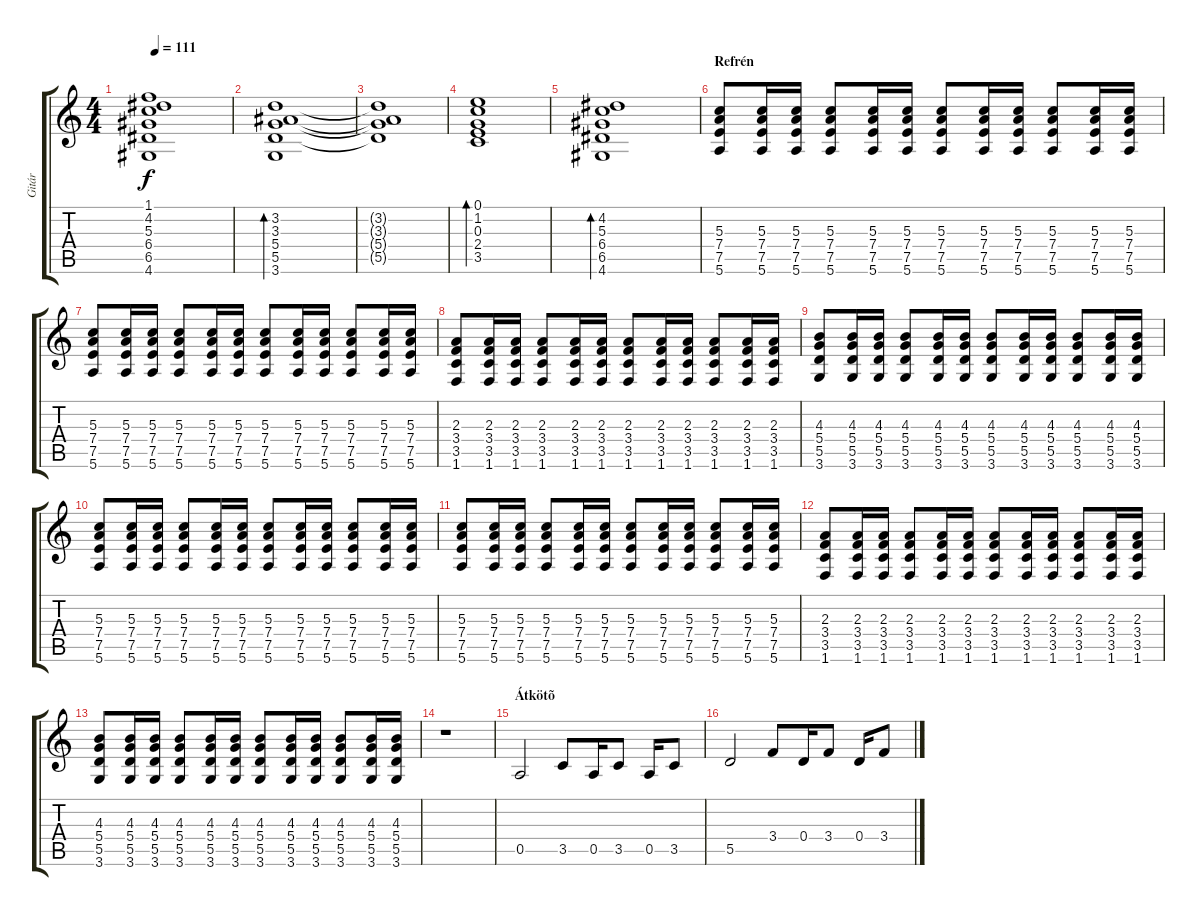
\track ("Gitár" "Gitár") {instrument electricguitarclean}
\staff {score tabs}
\tuning (E4 B3 G3 D3 A2 E2) {hide}
\ts (4 4)
\tempo 111
\clef g2
\ks c
(1.1{t} 4.2{t} 5.3{t} 6.4{t} 6.5{t} 4.6{t}).1{dy f} |
(3.2 3.3 5.4 5.5 3.6).1{bd 480} |
(3.2{t} 3.3{t} 5.4{t} 5.5{t}).1 |
(0.1 1.2 0.3 2.4 3.5).1{bd 480} |
(4.2 5.3 6.4 6.5 4.6).1{bd 480} |
\section ("" "Refrén")
(5.3 7.4 7.5 5.6).8{volume 8} (5.3 7.4 7.5 5.6).16 (5.3 7.4 7.5 5.6).16 (5.3 7.4 7.5 5.6).8 (5.3 7.4 7.5 5.6).16 (5.3 7.4 7.5 5.6).16 (5.3 7.4 7.5 5.6).8 (5.3 7.4 7.5 5.6).16 (5.3 7.4 7.5 5.6).16 (5.3 7.4 7.5 5.6).8 (5.3 7.4 7.5 5.6).16 (5.3 7.4 7.5 5.6).16 |
(5.3 7.4 7.5 5.6).8 (5.3 7.4 7.5 5.6).16 (5.3 7.4 7.5 5.6).16 (5.3 7.4 7.5 5.6).8 (5.3 7.4 7.5 5.6).16 (5.3 7.4 7.5 5.6).16 (5.3 7.4 7.5 5.6).8 (5.3 7.4 7.5 5.6).16 (5.3 7.4 7.5 5.6).16 (5.3 7.4 7.5 5.6).8 (5.3 7.4 7.5 5.6).16 (5.3 7.4 7.5 5.6).16 |
(2.3 3.4 3.5 1.6).8 (2.3 3.4 3.5 1.6).16 (2.3 3.4 3.5 1.6).16 (2.3 3.4 3.5 1.6).8 (2.3 3.4 3.5 1.6).16 (2.3 3.4 3.5 1.6).16 (2.3 3.4 3.5 1.6).8 (2.3 3.4 3.5 1.6).16 (2.3 3.4 3.5 1.6).16 (2.3 3.4 3.5 1.6).8 (2.3 3.4 3.5 1.6).16 (2.3 3.4 3.5 1.6).16 |
(4.3 5.4 5.5 3.6).8 (4.3 5.4 5.5 3.6).16 (4.3 5.4 5.5 3.6).16 (4.3 5.4 5.5 3.6).8 (4.3 5.4 5.5 3.6).16 (4.3 5.4 5.5 3.6).16 (4.3 5.4 5.5 3.6).8 (4.3 5.4 5.5 3.6).16 (4.3 5.4 5.5 3.6).16 (4.3 5.4 5.5 3.6).8 (4.3 5.4 5.5 3.6).16 (4.3 5.4 5.5 3.6).16 |
(5.3 7.4 7.5 5.6).8 (5.3 7.4 7.5 5.6).16 (5.3 7.4 7.5 5.6).16 (5.3 7.4 7.5 5.6).8 (5.3 7.4 7.5 5.6).16 (5.3 7.4 7.5 5.6).16 (5.3 7.4 7.5 5.6).8 (5.3 7.4 7.5 5.6).16 (5.3 7.4 7.5 5.6).16 (5.3 7.4 7.5 5.6).8 (5.3 7.4 7.5 5.6).16 (5.3 7.4 7.5 5.6).16 |
(5.3 7.4 7.5 5.6).8 (5.3 7.4 7.5 5.6).16 (5.3 7.4 7.5 5.6).16 (5.3 7.4 7.5 5.6).8 (5.3 7.4 7.5 5.6).16 (5.3 7.4 7.5 5.6).16 (5.3 7.4 7.5 5.6).8 (5.3 7.4 7.5 5.6).16 (5.3 7.4 7.5 5.6).16 (5.3 7.4 7.5 5.6).8 (5.3 7.4 7.5 5.6).16 (5.3 7.4 7.5 5.6).16 |
(2.3 3.4 3.5 1.6).8 (2.3 3.4 3.5 1.6).16 (2.3 3.4 3.5 1.6).16 (2.3 3.4 3.5 1.6).8 (2.3 3.4 3.5 1.6).16 (2.3 3.4 3.5 1.6).16 (2.3 3.4 3.5 1.6).8 (2.3 3.4 3.5 1.6).16 (2.3 3.4 3.5 1.6).16 (2.3 3.4 3.5 1.6).8 (2.3 3.4 3.5 1.6).16 (2.3 3.4 3.5 1.6).16 |
(4.3 5.4 5.5 3.6).8 (4.3 5.4 5.5 3.6).16 (4.3 5.4 5.5 3.6).16 (4.3 5.4 5.5 3.6).8 (4.3 5.4 5.5 3.6).16 (4.3 5.4 5.5 3.6).16 (4.3 5.4 5.5 3.6).8 (4.3 5.4 5.5 3.6).16 (4.3 5.4 5.5 3.6).16 (4.3 5.4 5.5 3.6).8 (4.3 5.4 5.5 3.6).16 (4.3 5.4 5.5 3.6).16 |
r.1 |
\section ("" "Átkötõ")
0.5.2{volume 16} 3.5.8 0.5.16 3.5.8 0.5.16 3.5.8 |
5.5.2 3.4.8 0.4.16 3.4.8 0.4.16 3.4.8
